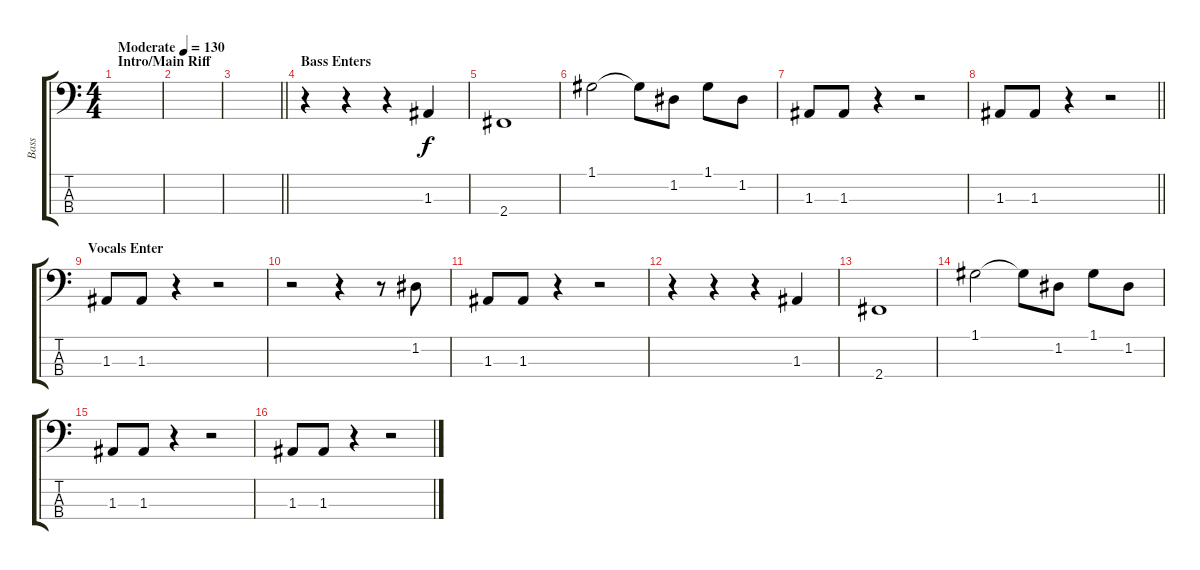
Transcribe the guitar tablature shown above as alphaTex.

\track ("Bass" "Bass") {instrument electricbassfinger}
\staff {score tabs}
\tuning (G2 D2 A1 E1) {hide}
\ts (4 4)
\section ("" "Intro/Main Riff")
\tempo (130 "Moderate")
\clef f4
\ks c
|
|
\barLineRight lightlight
|
\section ("" "Bass Enters")
r.4 r.4 r.4 1.3.4 |
2.4.1 |
1.1.2 1.1{t}.8 1.2.8 1.1.8 1.2.8 |
1.3.8 1.3.8 r.4 r.2 |
\barLineRight lightlight
1.3.8 1.3.8 r.4 r.2 |
\section ("" "Vocals Enter")
1.3.8 1.3.8 r.4 r.2 |
r.2 r.4 r.8 1.2.8 |
1.3.8 1.3.8 r.4 r.2 |
r.4 r.4 r.4 1.3.4 |
2.4.1 |
1.1.2 1.1{t}.8 1.2.8 1.1.8 1.2.8 |
1.3.8 1.3.8 r.4 r.2 |
1.3.8 1.3.8 r.4 r.2
